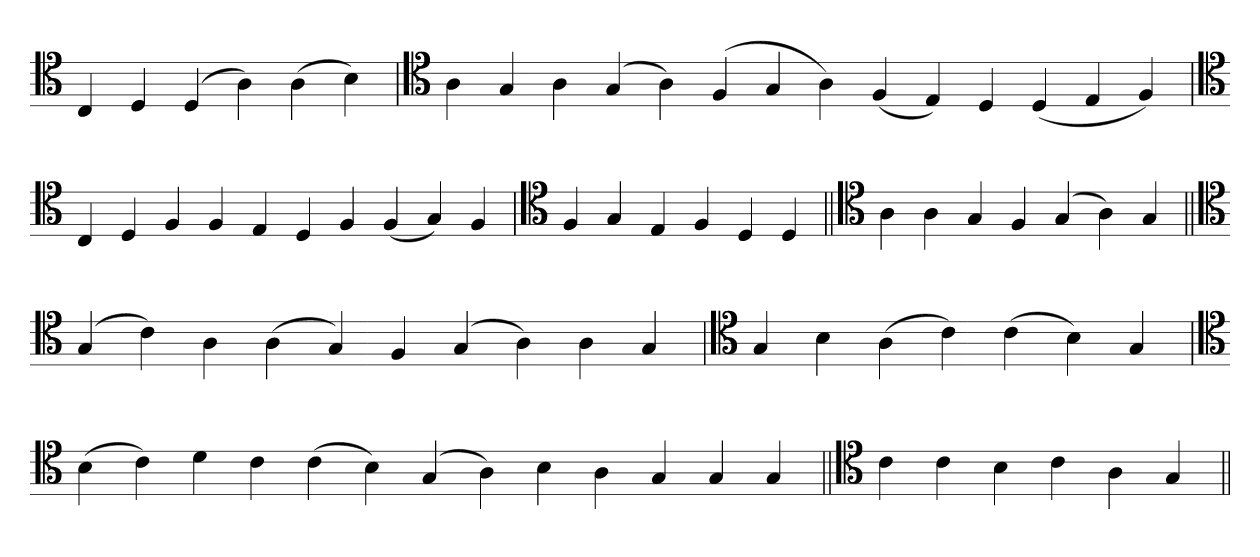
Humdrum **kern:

**kern
*part1
*staff1
*clefC4
=
4C
4D
(4D
4A)
(4A
4B)
=`
*clefC4
4A
4G
4A
(4G
4A)
(4F
4G
4A)
(4F
4E)
4D
(4D
4E
4F)
='
*clefC4
4C
4D
4F
4F
4E
4D
4F
(4F
4G)
4F
=`
*clefC4
4F
4G
4E
4F
4D
4D
=||
*clefC4
4A
4A
4G
4F
(4G
4A)
4G
=||
*clefC4
(4G
4c)
4A
(4A
4G)
4F
(4G
4A)
4A
4G
='
*clefC4
4G
4B
(4A
4c)
(4c
4B)
4G
=`
*clefC4
(4B
4c)
4d
4c
(4c
4B)
(4G
4A)
4B
4A
4G
4G
4G
=||
*clefC4
4c
4c
4B
4c
4A
4G
=||
*-
